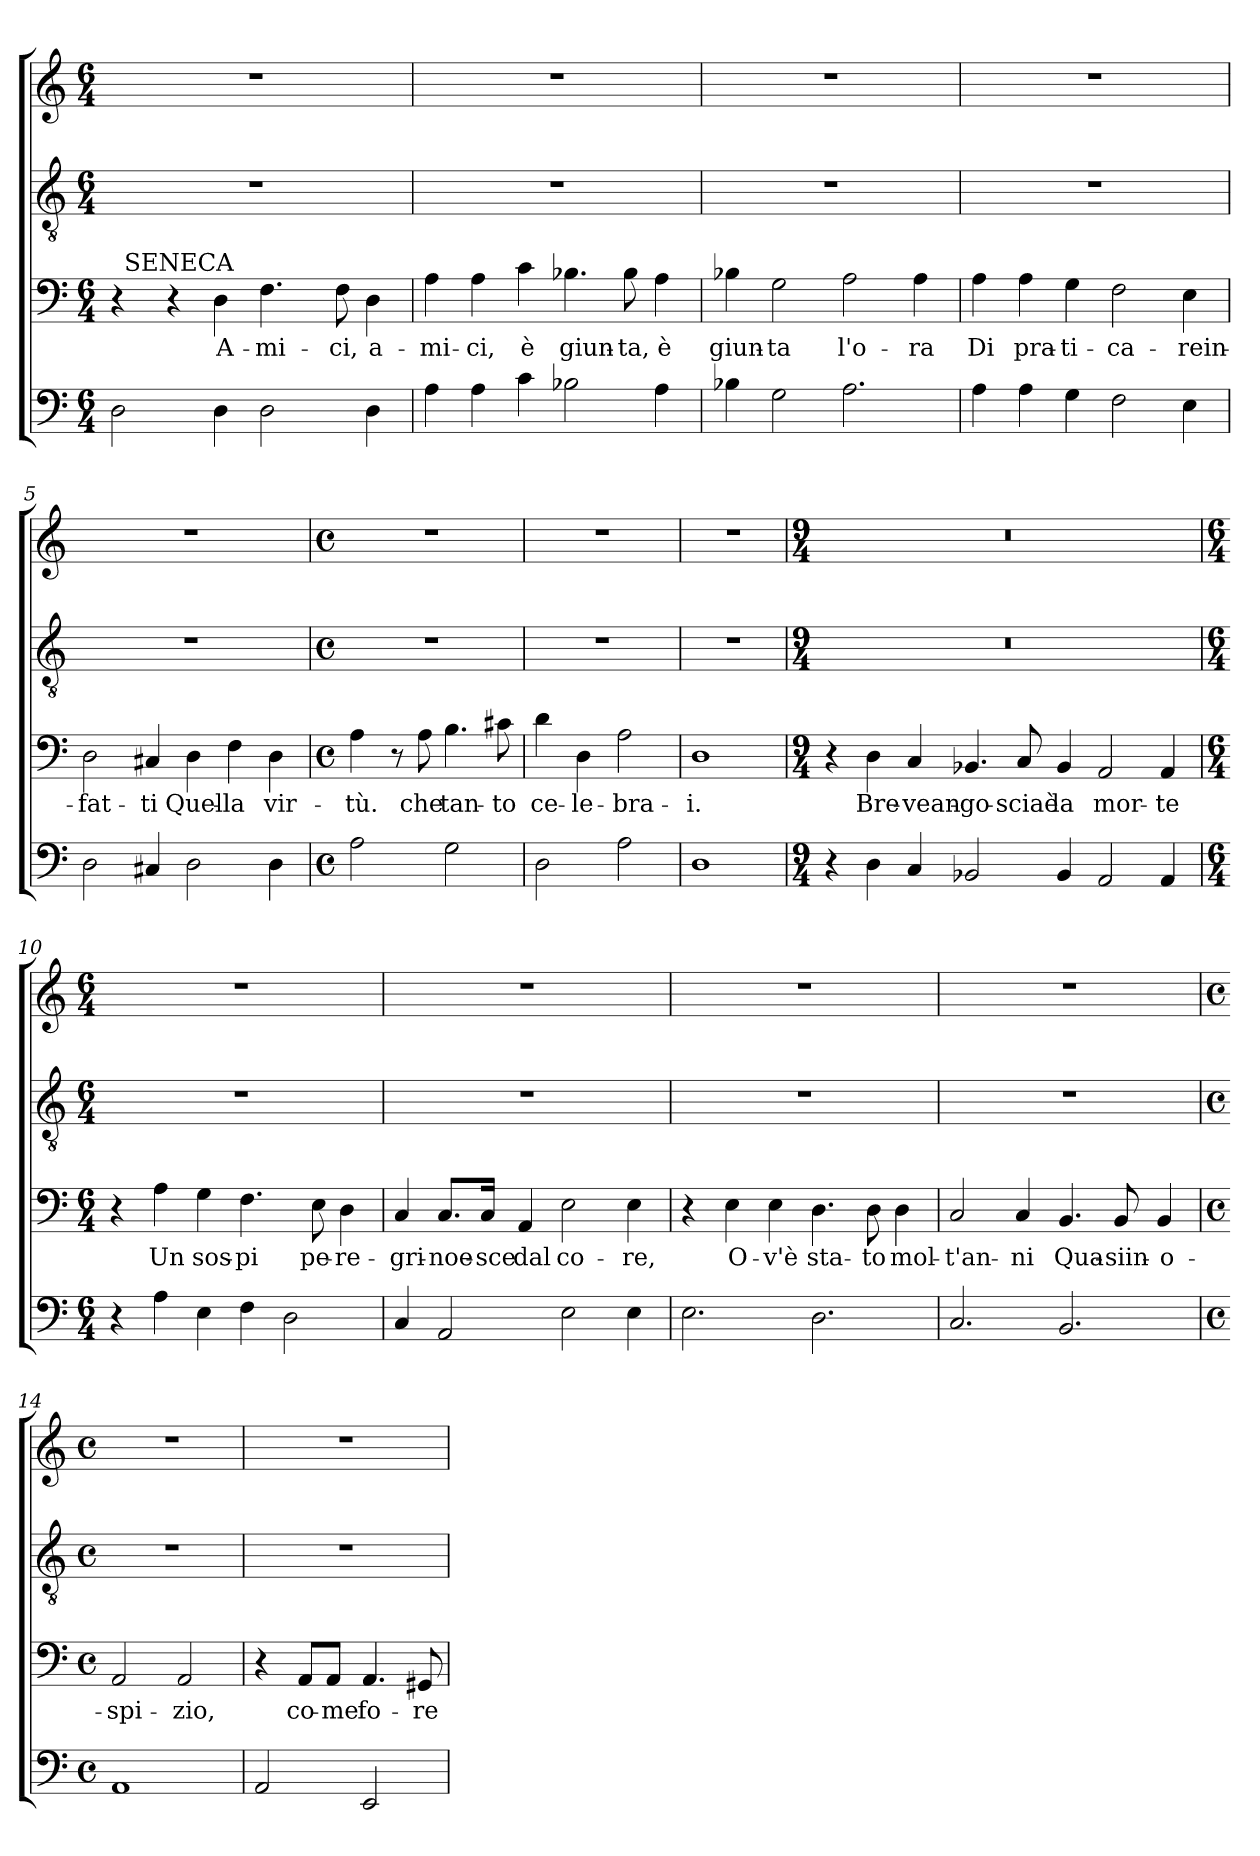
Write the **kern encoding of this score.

**kern	**kern	**text	**kern	**kern
*part4	*part3	*part3	*part2	*part1
*staff4	*staff3	*staff3	*staff2	*staff1
*clefF4	*clefF4	*	*clefGv2	*clefG2
*k[]	*k[]	*	*k[]	*k[]
*C:	*C:	*	*C:	*C:
*M6/4	*M6/4	*	*M6/4	*M6/4
=1	=1	=1	=1	=1
*	*^	*	*	*
2D\	4r	32ryy	.	1.r	1.r
!	!	!LO:TX:a:t=SENECA	!	!	!
.	.	1ryy	.	.	.
.	4r	.	.	.	.
4D\	4D\	.	A-	.	.
2D\	4.F\	.	-mi-	.	.
.	.	4...ryy	.	.	.
.	8F\	.	-ci,	.	.
4D\	4D\	.	a-	.	.
*	*v	*v	*	*	*
=2	=2	=2	=2	=2
4A\	4A\	-mi-	1.r	1.r
4A\	4A\	-ci,	.	.
4c\	4c\	è	.	.
2B-X\	4.B-X\	giun-	.	.
.	8B-\	-ta,	.	.
4A\	4A\	è	.	.
=3	=3	=3	=3	=3
4B-X\	4B-X\	giun-	1.r	1.r
2G\	2G\	-ta	.	.
2.A\	2A\	l'o-	.	.
.	4A\	-ra	.	.
=4	=4	=4	=4	=4
4A\	4A\	Di	1.r	1.r
4A\	4A\	pra-	.	.
4G\	4G\	-ti-	.	.
2F\	2F\	-ca-	.	.
4E\	4E\	-rein-	.	.
=5	=5	=5	=5	=5
2D\	2D\	-fat-	1.r	1.r
4C#X/	4C#X/	-ti	.	.
2D\	4D\	Quel-	.	.
.	4F\	-la	.	.
4D\	4D\	vir-	.	.
!!LO:LB:g=z
=6	=6	=6	=6	=6
*M4/4	*M4/4	*	*M4/4	*M4/4
*met(c)	*met(c)	*	*met(c)	*met(c)
2A\	4A\	-tù.	1r	1r
.	8r	.	.	.
.	8A\	che	.	.
2G\	4.B\	tan-	.	.
.	8c#X\	-to	.	.
=7	=7	=7	=7	=7
2D\	4d\	ce-	1r	1r
.	4D\	-le-	.	.
2A\	2A\	-bra-	.	.
=8	=8	=8	=8	=8
1D	1D	-i.	1r	1r
=9	=9	=9	=9	=9
*M9/4	*M9/4	*	*M9/4	*M9/4
4r	4r	.	4%9r	4%9r
4D\	4D\	Bre-	.	.
4C/	4C/	-vean-	.	.
2BB-X/	4.BB-X/	-go-	.	.
.	8C/	-sciaè	.	.
4BB-/	4BB-/	la	.	.
2AA/	2AA/	mor-	.	.
4AA/	4AA/	-te	.	.
=10	=10	=10	=10	=10
*M6/4	*M6/4	*	*M6/4	*M6/4
4r	4r	.	1.r	1.r
4A\	4A\	Un	.	.
4E\	4G\	sos-	.	.
4F\	4.F\	-pi	.	.
2D\	.	.	.	.
.	8E\	pe-	.	.
.	4D\	-re-	.	.
!!LO:LB:g=z
=11	=11	=11	=11	=11
4C/	4C/	-gri-	1.r	1.r
2AA/	8.C/L	-noe-	.	.
.	16C/Jk	-sce	.	.
.	4AA/	dal	.	.
2E\	2E\	co-	.	.
4E\	4E\	-re,	.	.
=12	=12	=12	=12	=12
2.E\	4r	.	1.r	1.r
.	4E\	O-	.	.
.	4E\	-v'è	.	.
2.D\	4.D\	sta-	.	.
.	8D\	-to	.	.
.	4D\	mol-	.	.
=13	=13	=13	=13	=13
2.C/	2C/	-t'an-	1.r	1.r
.	4C/	-ni	.	.
2.BB/	4.BB/	Qua-	.	.
.	8BB/	-siin-	.	.
.	4BB/	-o-	.	.
=14	=14	=14	=14	=14
*M4/4	*M4/4	*	*M4/4	*M4/4
*met(c)	*met(c)	*	*met(c)	*met(c)
1AA	2AA/	-spi-	1r	1r
.	2AA/	-zio,	.	.
=15	=15	=15	=15	=15
2AA/	4r	.	1r	1r
.	8AA/L	co-	.	.
.	8AA/J	-me	.	.
2EE/	4.AA/	fo-	.	.
.	8GG#X/	-re-	.	.
=	=	=	=	=
*-	*-	*-	*-	*-
